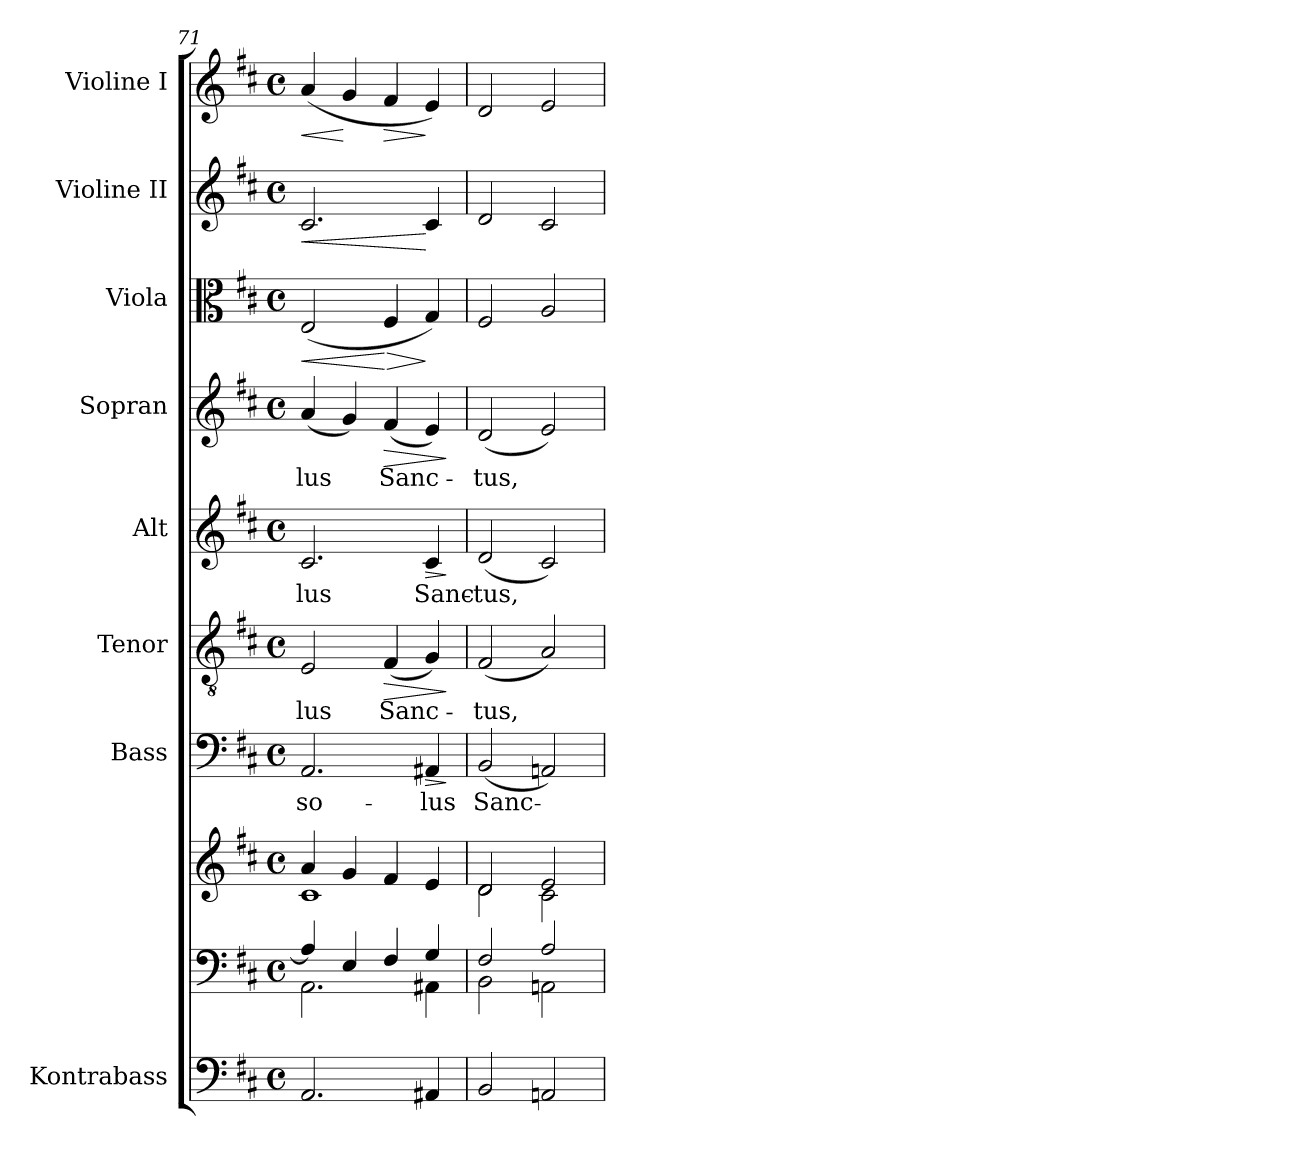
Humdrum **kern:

**kern	**kern	**kern	**kern	**text	**dynam	**kern	**text	**dynam	**kern	**text	**dynam	**kern	**text	**dynam	**kern	**dynam	**kern	**dynam	**kern	**dynam
*part9	*part8	*part8	*part7	*part7	*part7	*part6	*part6	*part6	*part5	*part5	*part5	*part4	*part4	*part4	*part3	*part3	*part2	*part2	*part1	*part1
*staff10	*staff9	*staff8	*staff7	*staff7	*staff7	*staff6	*staff6	*staff6	*staff5	*staff5	*staff5	*staff4	*staff4	*staff4	*staff3	*staff3	*staff2	*staff2	*staff1	*staff1
*I"Kontrabass	*	*	*I"Bass	*	*	*I"Tenor	*	*	*I"Alt	*	*	*I"Sopran	*	*	*I"Viola	*	*I"Violine II	*	*I"Violine I	*
*I'Kb.	*	*	*I'B.	*	*	*I'T.	*	*	*I'A.	*	*	*I'S.	*	*	*I'Vla.	*	*I'Vl. II	*	*I'Vl. I	*
*clefF4	*clefF4	*clefG2	*clefF4	*	*	*clefGv2	*	*	*clefG2	*	*	*clefG2	*	*	*clefC3	*	*clefG2	*	*clefG2	*
*ITrd7c12	*	*	*	*	*	*	*	*	*	*	*	*	*	*	*	*	*	*	*	*
*k[f#c#]	*k[f#c#]	*k[f#c#]	*k[f#c#]	*	*	*k[f#c#]	*	*	*k[f#c#]	*	*	*k[f#c#]	*	*	*k[f#c#]	*	*k[f#c#]	*	*k[f#c#]	*
*D:	*D:	*D:	*D:	*	*	*D:	*	*	*D:	*	*	*D:	*	*	*D:	*	*D:	*	*D:	*
*M4/4	*M4/4	*M4/4	*M4/4	*	*	*M4/4	*	*	*M4/4	*	*	*M4/4	*	*	*M4/4	*	*M4/4	*	*M4/4	*
*met(c)	*met(c)	*met(c)	*met(c)	*	*	*met(c)	*	*	*met(c)	*	*	*met(c)	*	*	*met(c)	*	*met(c)	*	*met(c)	*
=71	=71	=71	=71	=71	=71	=71	=71	=71	=71	=71	=71	=71	=71	=71	=71	=71	=71	=71	=71	=71
*	*^	*^	*	*	*	*	*	*	*	*	*	*	*	*	*	*	*	*	*	*
!	!	!	!	!	!	!LO:LY:b	!	!	!LO:LY:b	!	!	!LO:LY:b	!	!	!LO:LY:b	!	!	!LO:HP:b	!	!LO:HP:b	!	!
!	!	!	!	!	!	!	!	!	!	!	!	!	!	!	!	!	!	!	!	!LO:HP:n=1:b	!	!LO:HP:b
2.AAA/	4A/]	2.AA\	4a/	1c#	2.AA/	so-	.	2E/	-lus	.	2.c#/	-lus	.	(<4a/	-lus	.	(<2E/	<	2.c#/	< >	(<4a/	<
.	4E/	.	4g/	.	.	.	.	.	.	.	.	.	.	4g/)	.	.	.	.	.	.	4g/	[
!	!	!	!	!	!	!	!	!	!LO:LY:b	!LO:HP:b	!	!	!	!	!LO:LY:b	!LO:HP:b	!	!LO:HP:n=1:b	!	!	!	!LO:HP:b
.	4F#/	.	4f#/	.	.	.	.	(<4F#/	Sanc-	>	.	.	.	(<4f#/	Sanc-	>	4F#/	[ >	.	.	4f#/	>
!	!	!	!	!	!	!LO:LY:b	!LO:HP:b	!	!	!	!	!LO:LY:b	!LO:HP:b	!	!	!	!	!	!	!	!	!
4AAA#X/	4G/	4AA#X\	4e/	.	4AA#X/	-lus	>	4G/)	.	.	4c#/	Sanc-	>	4e/)	.	.	4G/)	]	4c#/	[	4e/)	]
*	*v	*v	*	*	*	*	*	*	*	*	*	*	*	*	*	*	*	*	*	*	*	*
*	*	*v	*v	*	*	*	*	*	*	*	*	*	*	*	*	*	*	*	*	*	*
.	.	.	.	.	]	.	.	]	.	.	]	.	.	]	.	.	.	]	.	.
!!LO:PB:g=z
=72	=72	=72	=72	=72	=72	=72	=72	=72	=72	=72	=72	=72	=72	=72	=72	=72	=72	=72	=72	=72
*	*^	*^	*	*	*	*	*	*	*	*	*	*	*	*	*	*	*	*	*	*
!	!	!	!	!	!	!LO:LY:b	!	!	!LO:LY:b	!	!	!LO:LY:b	!	!	!LO:LY:b	!	!	!	!	!	!	!
2BBB/	2F#/	2BB\	2d/	2d\	(<2BB/	Sanc-	.	(<2F#/	-tus,	.	(<2d/	-tus,	.	(<2d/	-tus,	.	2F#/	.	2d/	.	2d/	.
2AAAn/	2A/	2AAn\	2e/	2c#\	2AAn/)	.	.	2A/)	.	.	2c#/)	.	.	2e/)	.	.	2A/	.	2c#/	.	2e/	.
*	*v	*v	*	*	*	*	*	*	*	*	*	*	*	*	*	*	*	*	*	*	*	*
*	*	*v	*v	*	*	*	*	*	*	*	*	*	*	*	*	*	*	*	*	*	*
=	=	=	=	=	=	=	=	=	=	=	=	=	=	=	=	=	=	=	=	=
*-	*-	*-	*-	*-	*-	*-	*-	*-	*-	*-	*-	*-	*-	*-	*-	*-	*-	*-	*-	*-
